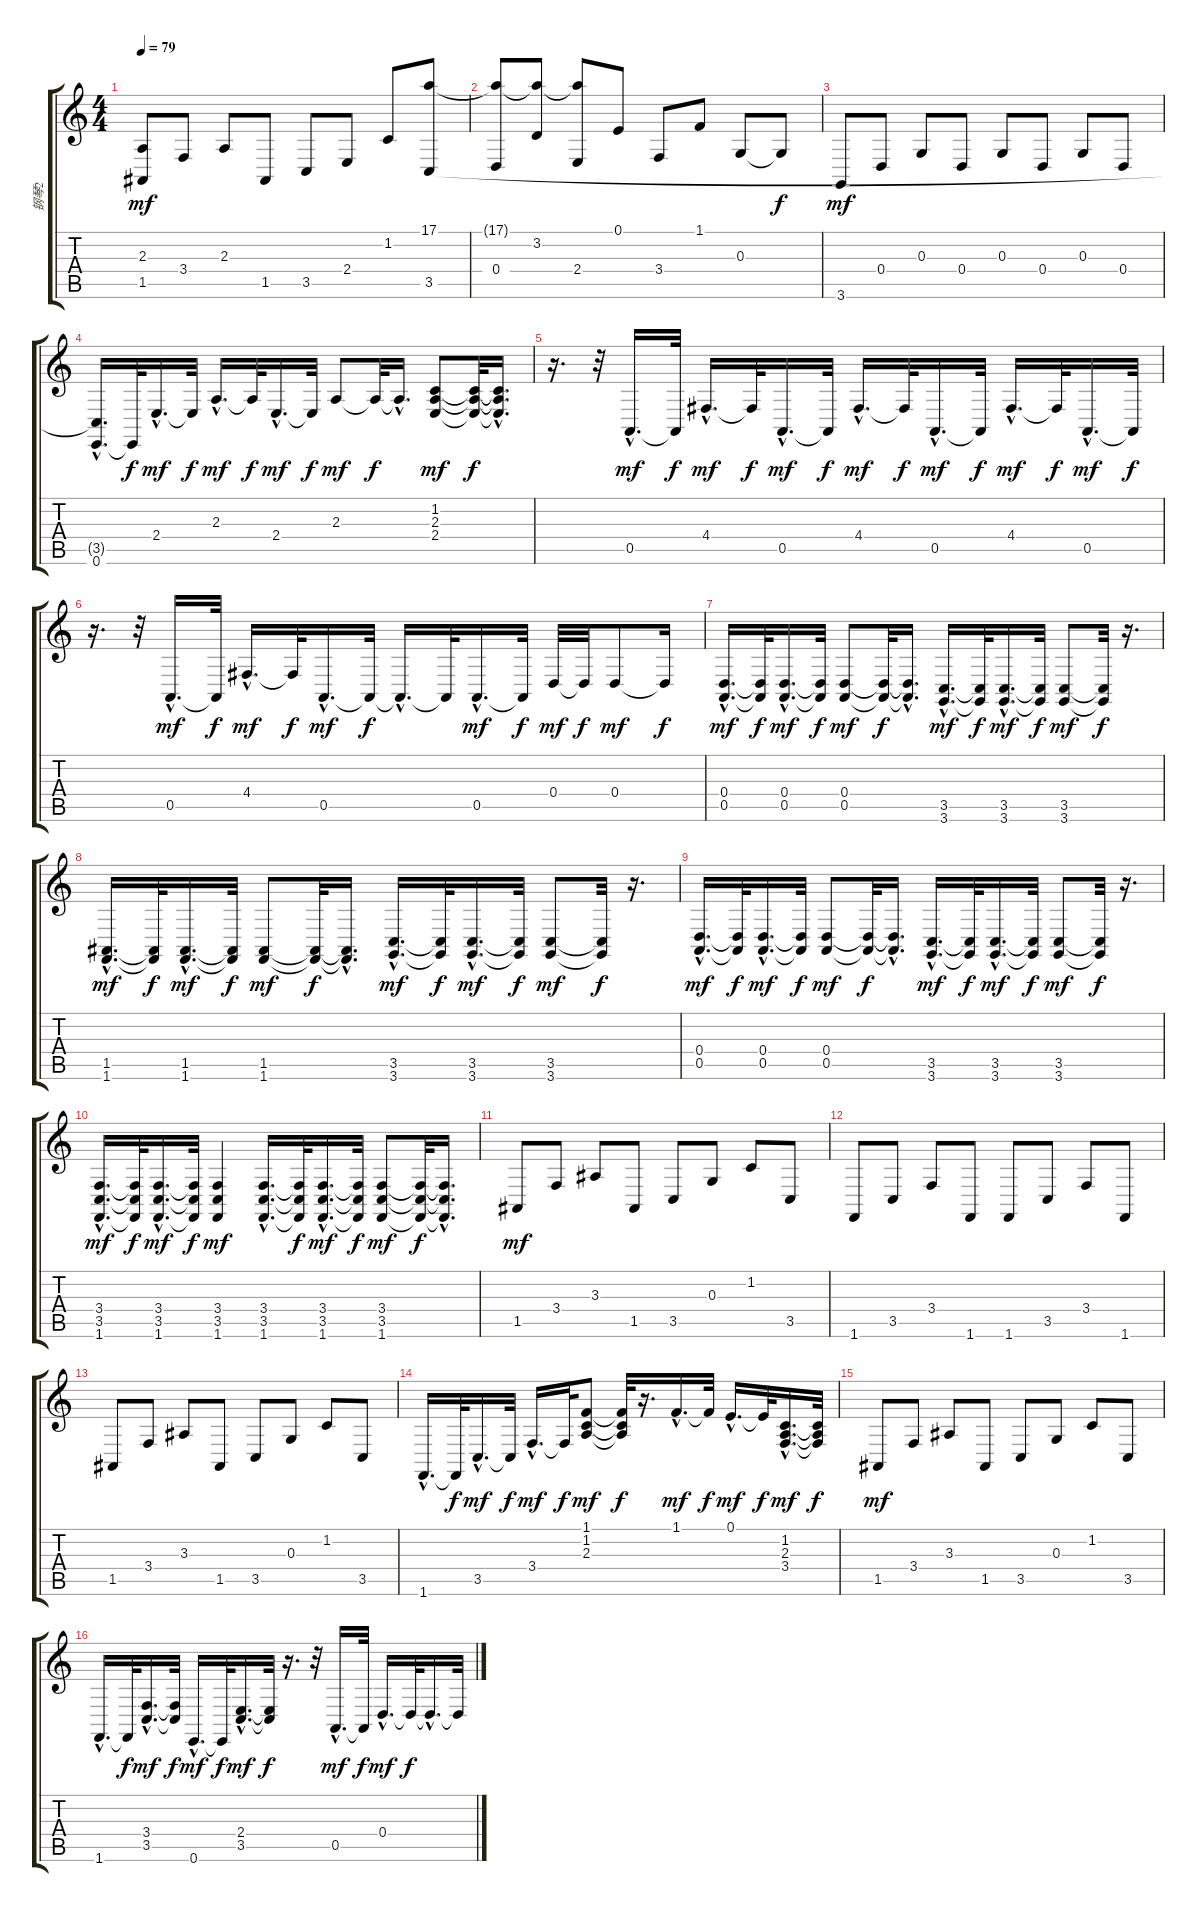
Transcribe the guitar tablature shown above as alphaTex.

\track ("钢琴2" "钢琴2") {instrument electricgrandpiano}
\staff {score tabs}
\tuning (E4 B3 G3 D3 A2 E2) {hide}
\ts (4 4)
\tempo 79
\clef g2
\ks c
(2.3 1.5).8{dy mf} 3.4.8 2.3.8 1.5.8 3.5.8 2.4.8 1.2.8 (17.1 3.5).8 |
(17.1{t} 0.4).8 (17.1{t} 3.2).8 (17.1{t} 2.4).8 0.1.8 3.4.8 1.1.8 0.3.8 0.3{t}.8{dy f} |
3.6.8{dy mf} 0.4.8 0.3.8 0.4.8 0.3.8 0.4.8 0.3.8 0.4.8 |
(3.5{hac t} 0.6{hac}).16{d} 0.6{t}.32{dy f} 2.4{hac}.16{d dy mf} 2.4{t}.32{dy f} 2.3{hac}.16{d dy mf} 2.3{t}.32{dy f} 2.4{hac}.16{d dy mf} 2.4{t}.32{dy f} 2.3.8{dy mf} 2.3{t}.32{dy f} 2.3{hac t}.16{d} (1.2 2.3 2.4).8{dy mf} (1.2{t} 2.3{t} 2.4{t}).32{dy f} (1.2{hac t} 2.3{hac t} 2.4{hac t}).16{d} |
r.16{d} r.32 0.5{hac}.16{d dy mf} 0.5{t}.32{dy f} 4.4{hac}.16{d dy mf} 4.4{t}.32{dy f} 0.5{hac}.16{d dy mf} 0.5{t}.32{dy f} 4.4{hac}.16{d dy mf} 4.4{t}.32{dy f} 0.5{hac}.16{d dy mf} 0.5{t}.32{dy f} 4.4{hac}.16{d dy mf} 4.4{t}.32{dy f} 0.5{hac}.16{d dy mf} 0.5{t}.32{dy f} |
r.16{d} r.32 0.5{hac}.16{d dy mf} 0.5{t}.32{dy f} 4.4{hac}.16{d dy mf} 4.4{t}.32{dy f} 0.5{hac}.16{d dy mf} 0.5{t}.32{dy f} 0.5{hac t}.16{d} 0.5{t}.32 0.5{hac}.16{d dy mf} 0.5{t}.32{dy f} 0.4.32{dy mf} 0.4{t}.32{dy f} 0.4.8{dy mf} 0.4{t}.16{dy f} |
(0.4{hac} 0.5{hac}).16{d dy mf volume 8} (0.4{t} 0.5{t}).32{dy f} (0.4{hac} 0.5{hac}).16{d dy mf} (0.4{t} 0.5{t}).32{dy f} (0.4 0.5).8{dy mf} (0.4{t} 0.5{t}).32{dy f} (0.4{hac t} 0.5{hac t}).16{d} (3.5{hac} 3.6{hac}).16{d dy mf} (3.5{t} 3.6{t}).32{dy f} (3.5{hac} 3.6{hac}).16{d dy mf} (3.5{t} 3.6{t}).32{dy f} (3.5 3.6).8{dy mf} (3.5{t} 3.6{t}).32{dy f} r.16{d} |
(1.5{hac} 1.6{hac}).16{d dy mf} (1.5{t} 1.6{t}).32{dy f} (1.5{hac} 1.6{hac}).16{d dy mf} (1.5{t} 1.6{t}).32{dy f} (1.5 1.6).8{dy mf} (1.5{t} 1.6{t}).32{dy f} (1.5{hac t} 1.6{hac t}).16{d} (3.5{hac} 3.6{hac}).16{d dy mf} (3.5{t} 3.6{t}).32{dy f} (3.5{hac} 3.6{hac}).16{d dy mf} (3.5{t} 3.6{t}).32{dy f} (3.5 3.6).8{dy mf} (3.5{t} 3.6{t}).32{dy f} r.16{d} |
(0.4{hac} 0.5{hac}).16{d dy mf} (0.4{t} 0.5{t}).32{dy f} (0.4{hac} 0.5{hac}).16{d dy mf} (0.4{t} 0.5{t}).32{dy f} (0.4 0.5).8{dy mf} (0.4{t} 0.5{t}).32{dy f} (0.4{hac t} 0.5{hac t}).16{d} (3.5{hac} 3.6{hac}).16{d dy mf} (3.5{t} 3.6{t}).32{dy f} (3.5{hac} 3.6{hac}).16{d dy mf} (3.5{t} 3.6{t}).32{dy f} (3.5 3.6).8{dy mf} (3.5{t} 3.6{t}).32{dy f} r.16{d} |
(3.4{hac} 3.5{hac} 1.6{hac}).16{d dy mf} (3.4{t} 3.5{t} 1.6{t}).32{dy f} (3.4{hac} 3.5{hac} 1.6{hac}).16{d dy mf} (3.4{t} 3.5{t} 1.6{t}).32{dy f} (3.4 3.5 1.6).4{dy mf} (3.4{hac} 3.5{hac} 1.6{hac}).16{d} (3.4{t} 3.5{t} 1.6{t}).32{dy f} (3.4{hac} 3.5{hac} 1.6{hac}).16{d dy mf} (3.4{t} 3.5{t} 1.6{t}).32{dy f} (3.4 3.5 1.6).8{dy mf} (3.4{t} 3.5{t} 1.6{t}).32{dy f} (3.4{hac t} 3.5{hac t} 1.6{hac t}).16{d} |
1.5.8{dy mf} 3.4.8 3.3.8 1.5.8 3.5.8 0.3.8 1.2.8 3.5.8 |
1.6.8 3.5.8 3.4.8 1.6.8 1.6.8 3.5.8 3.4.8 1.6.8 |
1.5.8 3.4.8 3.3.8 1.5.8 3.5.8 0.3.8 1.2.8 3.5.8 |
1.6{hac}.16{d} 1.6{t}.32{dy f} 3.5{hac}.16{d dy mf} 3.5{t}.32{dy f} 3.4{hac}.16{d dy mf} 3.4{t}.32{dy f} (1.1 1.2 2.3).8{dy mf} (1.1{t} 1.2{t} 2.3{t}).32{dy f} r.16{d} 1.1{hac}.16{d dy mf} 1.1{t}.32{dy f} 0.1{hac}.16{d dy mf} 0.1{t}.32{dy f} (1.2{hac} 2.3{hac} 3.4{hac}).16{d dy mf} (1.2{t} 2.3{t} 3.4{t}).32{dy f} |
1.5.8{dy mf} 3.4.8 3.3.8 1.5.8 3.5.8 0.3.8 1.2.8 3.5.8 |
1.6{hac}.16{d} 1.6{t}.32{dy f} (3.4{hac} 3.5{hac}).16{d dy mf} (3.4{t} 3.5{t}).32{dy f} 0.6{hac}.16{d dy mf} 0.6{t}.32{dy f} (2.4{hac} 3.5{hac}).16{d dy mf} (2.4{t} 3.5{t}).32{dy f} r.16{d} r.32 0.5{hac}.16{d dy mf} 0.5{t}.32{dy f} 0.4{hac}.16{d dy mf} 0.4{t}.32{dy f} 0.4{hac t}.16{d} 0.4{t}.32
